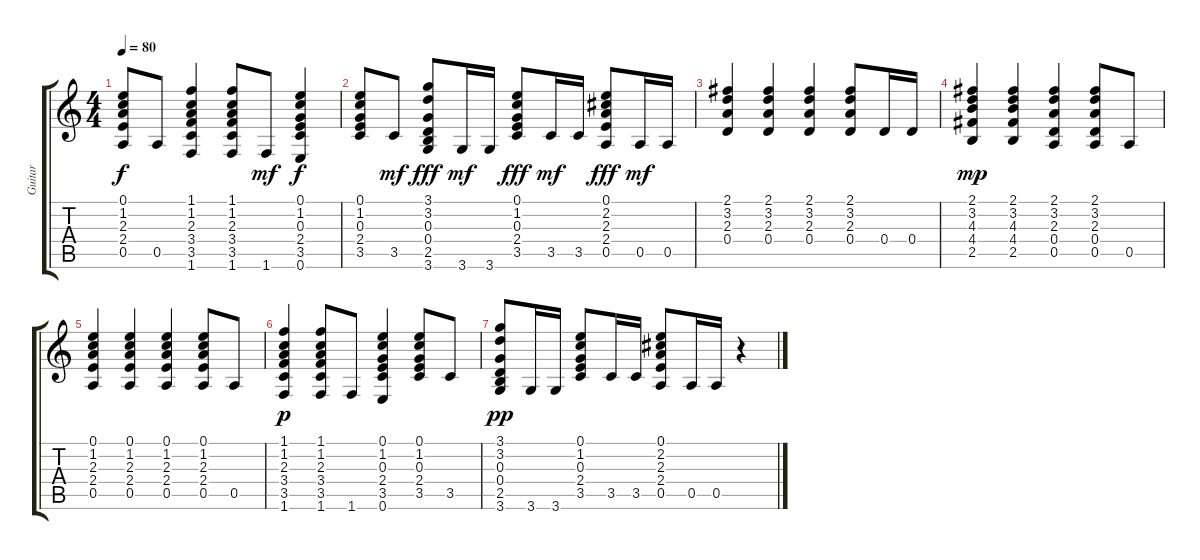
\track ("Guitar" "Guitar") {instrument acousticguitarsteel}
\staff {score tabs}
\tuning (E4 B3 G3 D3 A2 E2) {hide}
\ts (4 4)
\tempo 80
\clef g2
\ks c
(0.1 1.2 2.3 2.4 0.5).8{dy f} 0.5.8 (1.1 1.2 2.3 3.4 3.5 1.6).4 (1.1 1.2 2.3 3.4 3.5 1.6).8 1.6.8{dy mf} (0.1 1.2 0.3 2.4 3.5 0.6).4{dy f} |
(0.1 1.2 0.3 2.4 3.5).8 3.5.8{dy mf} (3.1 3.2 0.3 0.4 2.5 3.6).8{dy fff} 3.6.16{dy mf} 3.6.16 (0.1 1.2 0.3 2.4 3.5).8{dy fff} 3.5.16{dy mf} 3.5.16 (0.1 2.2 2.3 2.4 0.5).8{dy fff} 0.5.16{dy mf} 0.5.16 |
(2.1 3.2 2.3 0.4).4 (2.1 3.2 2.3 0.4).4 (2.1 3.2 2.3 0.4).4 (2.1 3.2 2.3 0.4).8 0.4.16 0.4.16 |
(2.1 3.2 4.3 4.4 2.5).4{dy mp} (2.1 3.2 4.3 4.4 2.5).4 (2.1 3.2 2.3 0.4 0.5).4 (2.1 3.2 2.3 0.4 0.5).8 0.5.8 |
(0.1 1.2 2.3 2.4 0.5).4 (0.1 1.2 2.3 2.4 0.5).4 (0.1 1.2 2.3 2.4 0.5).4 (0.1 1.2 2.3 2.4 0.5).8 0.5.8 |
(1.1 1.2 2.3 3.4 3.5 1.6).4{dy p} (1.1 1.2 2.3 3.4 3.5 1.6).8 1.6.8 (0.1 1.2 0.3 2.4 3.5 0.6).4 (0.1 1.2 0.3 2.4 3.5).8 3.5.8 |
(3.1 3.2 0.3 0.4 2.5 3.6).8{dy pp} 3.6.16 3.6.16 (0.1 1.2 0.3 2.4 3.5).8 3.5.16 3.5.16 (0.1 2.2 2.3 2.4 0.5).8 0.5.16 0.5.16 r.4
